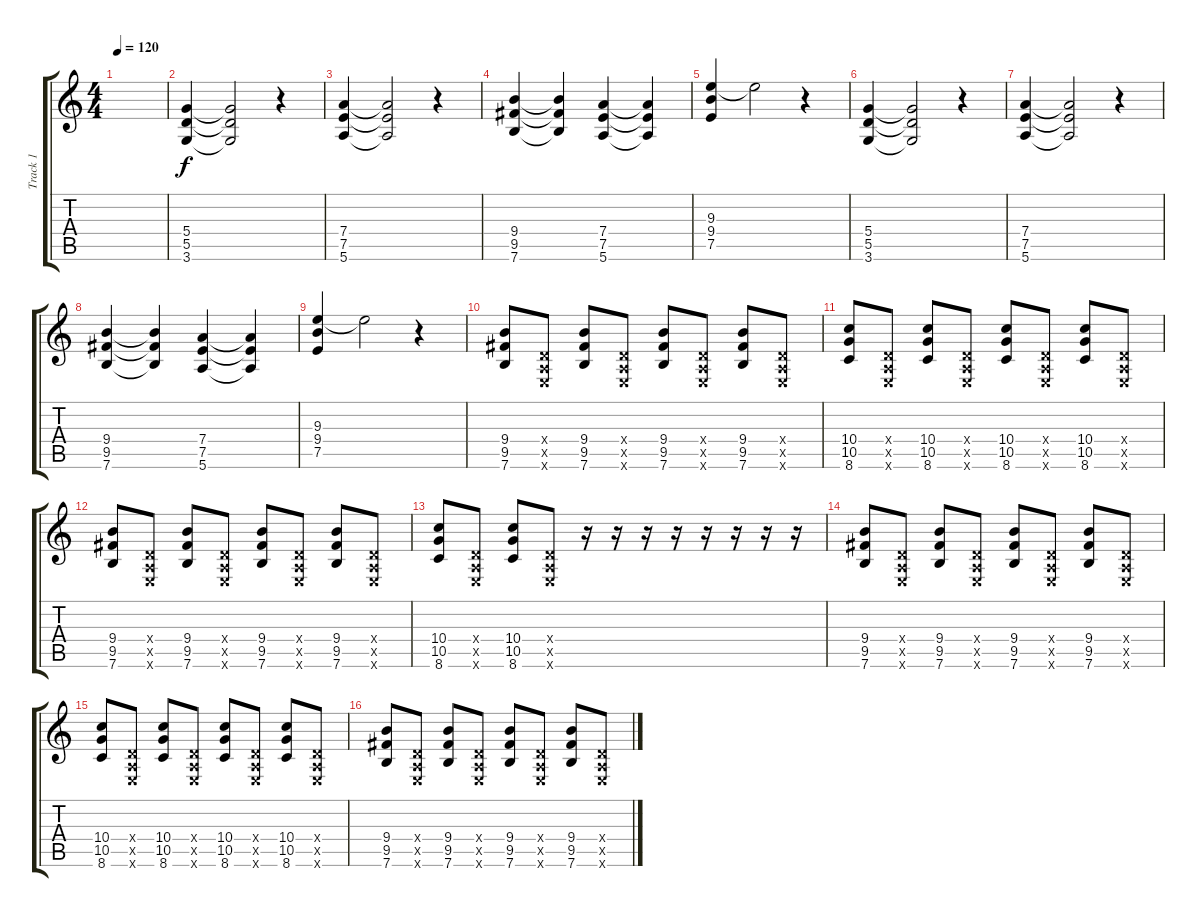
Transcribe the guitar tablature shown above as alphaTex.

\track ("Track 1" "Track 1") {instrument overdrivenguitar}
\staff {score tabs}
\tuning (E4 B3 G3 D3 A2 E2) {hide}
\ts (4 4)
\tempo 120
\clef g2
\ks c
|
(5.4 5.5 3.6).4 (5.4{t} 5.5{t} 3.6{t}).2 r.4 |
(7.4 7.5 5.6).4 (7.4{t} 7.5{t} 5.6{t}).2 r.4 |
(9.4 9.5 7.6).4 (9.4{t} 9.5{t} 7.6{t}).4 (7.4 7.5 5.6).4 (7.4{t} 7.5{t} 5.6{t}).4 |
(9.3 9.4 7.5).4 9.3{t}.2 r.4 |
(5.4 5.5 3.6).4 (5.4{t} 5.5{t} 3.6{t}).2 r.4 |
(7.4 7.5 5.6).4 (7.4{t} 7.5{t} 5.6{t}).2 r.4 |
(9.4 9.5 7.6).4 (9.4{t} 9.5{t} 7.6{t}).4 (7.4 7.5 5.6).4 (7.4{t} 7.5{t} 5.6{t}).4 |
(9.3 9.4 7.5).4 9.3{t}.2 r.4 |
(9.4 9.5 7.6).8 (0.4{x} 0.5{x} 0.6{x}).8 (9.4 9.5 7.6).8 (0.4{x} 0.5{x} 0.6{x}).8 (9.4 9.5 7.6).8 (0.4{x} 0.5{x} 0.6{x}).8 (9.4 9.5 7.6).8 (0.4{x} 0.5{x} 0.6{x}).8 |
(10.4 10.5 8.6).8 (0.4{x} 0.5{x} 0.6{x}).8 (10.4 10.5 8.6).8 (0.4{x} 0.5{x} 0.6{x}).8 (10.4 10.5 8.6).8 (0.4{x} 0.5{x} 0.6{x}).8 (10.4 10.5 8.6).8 (0.4{x} 0.5{x} 0.6{x}).8 |
(9.4 9.5 7.6).8 (0.4{x} 0.5{x} 0.6{x}).8 (9.4 9.5 7.6).8 (0.4{x} 0.5{x} 0.6{x}).8 (9.4 9.5 7.6).8 (0.4{x} 0.5{x} 0.6{x}).8 (9.4 9.5 7.6).8 (0.4{x} 0.5{x} 0.6{x}).8 |
(10.4 10.5 8.6).8 (0.4{x} 0.5{x} 0.6{x}).8 (10.4 10.5 8.6).8 (0.4{x} 0.5{x} 0.6{x}).8 r.16 r.16 r.16 r.16 r.16 r.16 r.16 r.16 |
(9.4 9.5 7.6).8 (0.4{x} 0.5{x} 0.6{x}).8 (9.4 9.5 7.6).8 (0.4{x} 0.5{x} 0.6{x}).8 (9.4 9.5 7.6).8 (0.4{x} 0.5{x} 0.6{x}).8 (9.4 9.5 7.6).8 (0.4{x} 0.5{x} 0.6{x}).8 |
(10.4 10.5 8.6).8 (0.4{x} 0.5{x} 0.6{x}).8 (10.4 10.5 8.6).8 (0.4{x} 0.5{x} 0.6{x}).8 (10.4 10.5 8.6).8 (0.4{x} 0.5{x} 0.6{x}).8 (10.4 10.5 8.6).8 (0.4{x} 0.5{x} 0.6{x}).8 |
(9.4 9.5 7.6).8 (0.4{x} 0.5{x} 0.6{x}).8 (9.4 9.5 7.6).8 (0.4{x} 0.5{x} 0.6{x}).8 (9.4 9.5 7.6).8 (0.4{x} 0.5{x} 0.6{x}).8 (9.4 9.5 7.6).8 (0.4{x} 0.5{x} 0.6{x}).8
